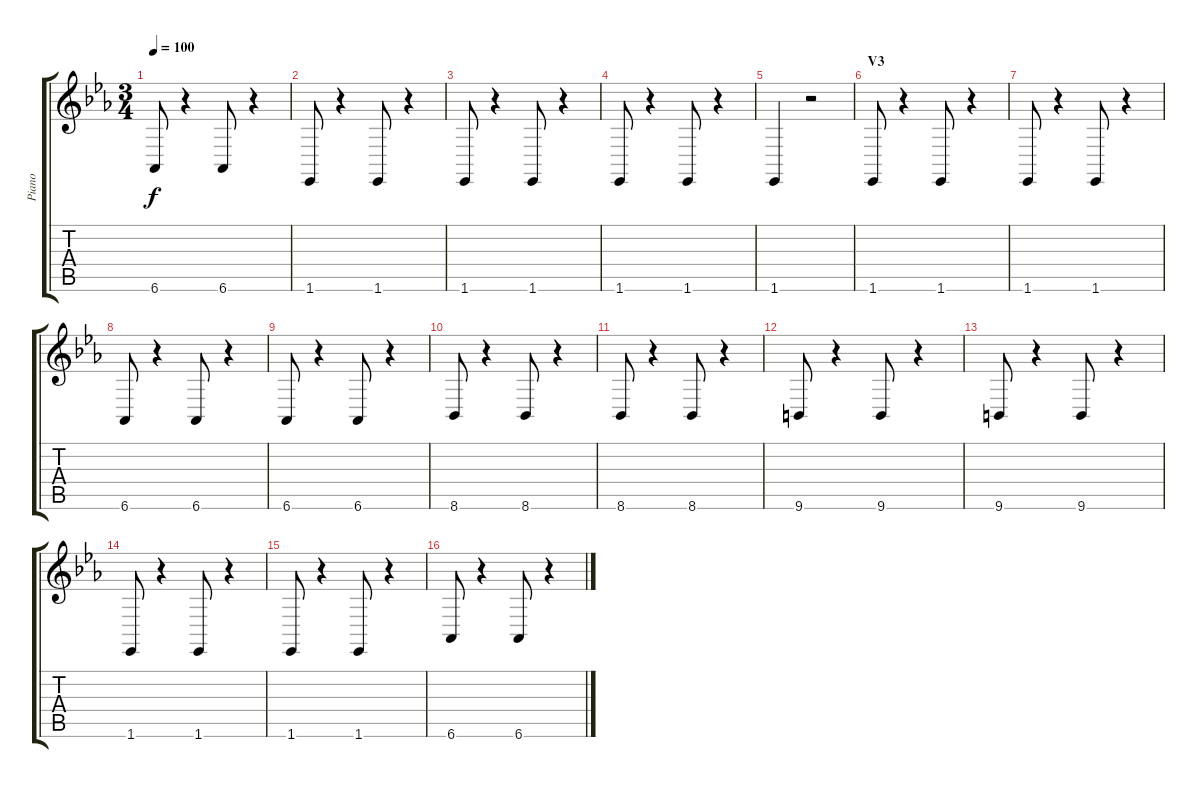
\track ("Piano" "Piano") {instrument brightacousticpiano}
\staff {score tabs}
\tuning (E4 B3 G3 D3 A2 D2) {hide}
\ts (3 4)
\tempo 100
\clef g2
\ks eb
6.6.8{dy f} r.4 6.6.8 r.4 |
1.6.8 r.4 1.6.8 r.4 |
1.6.8 r.4 1.6.8 r.4 |
1.6.8 r.4 1.6.8 r.4 |
1.6.4 r.2 |
\section ("" "V3")
1.6.8 r.4 1.6.8 r.4 |
1.6.8 r.4 1.6.8 r.4 |
6.6.8 r.4 6.6.8 r.4 |
6.6.8 r.4 6.6.8 r.4 |
8.6.8 r.4 8.6.8 r.4 |
8.6.8 r.4 8.6.8 r.4 |
9.6.8 r.4 9.6.8 r.4 |
9.6.8 r.4 9.6.8 r.4 |
1.6.8 r.4 1.6.8 r.4 |
1.6.8 r.4 1.6.8 r.4 |
6.6.8 r.4 6.6.8 r.4
